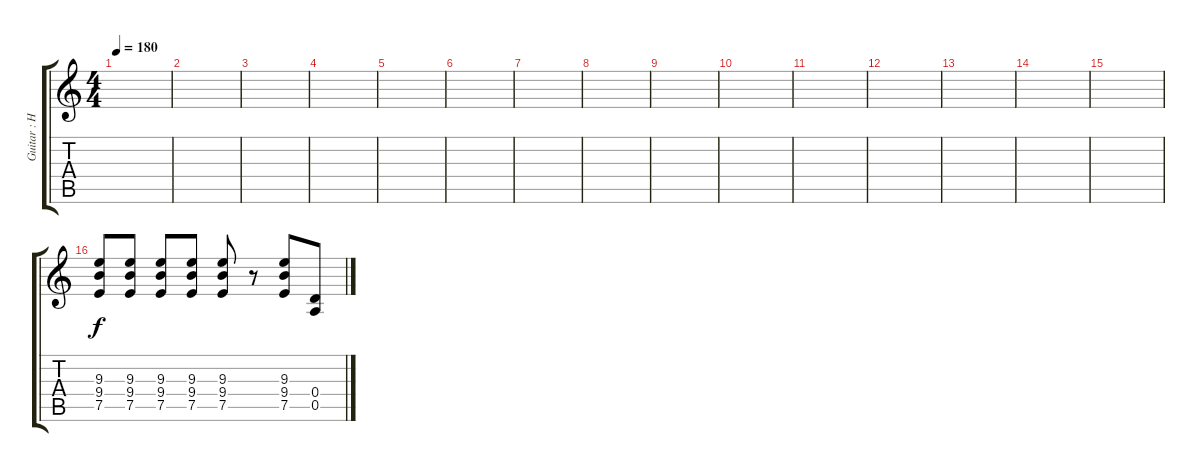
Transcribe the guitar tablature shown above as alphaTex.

\track ("Guitar : Hirasawa Yui - San" "Guitar : H") {instrument overdrivenguitar}
\staff {score tabs}
\tuning (E4 B3 G3 D3 A2 E2) {hide}
\ts (4 4)
\tempo 180
\clef g2
\ks c
|
|
|
|
|
|
|
|
|
|
|
|
|
|
|
(9.3 9.4 7.5).8 (9.3 9.4 7.5).8 (9.3 9.4 7.5).8 (9.3 9.4 7.5).8 (9.3 9.4 7.5).8 r.8 (9.3 9.4 7.5).8 (0.4 0.5).8
